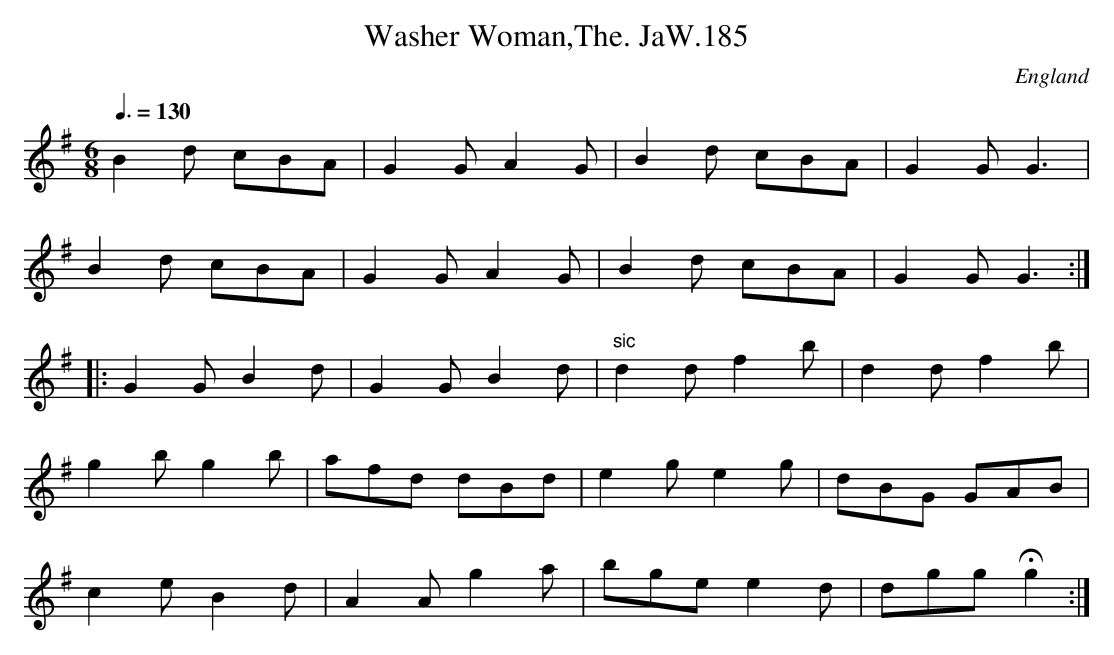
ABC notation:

X:1
T:Washer Woman,The. JaW.185
L:1/8
M:6/8
O:England
Q:3/8=130
K:G
B2d cBA|G2G A2G|B2d cBA|G2G G3|!
B2d cBA|G2G A2G|B2d cBA|G2G G3:|!
|:G2G B2d|G2G B2d|"sic"d2d f2b|d2d f2b|!
g2b g2b|afd dBd|e2g e2g|dBG GAB|!
c2e B2d|A2A g2a|bge e2d|dgg Hg2:|
